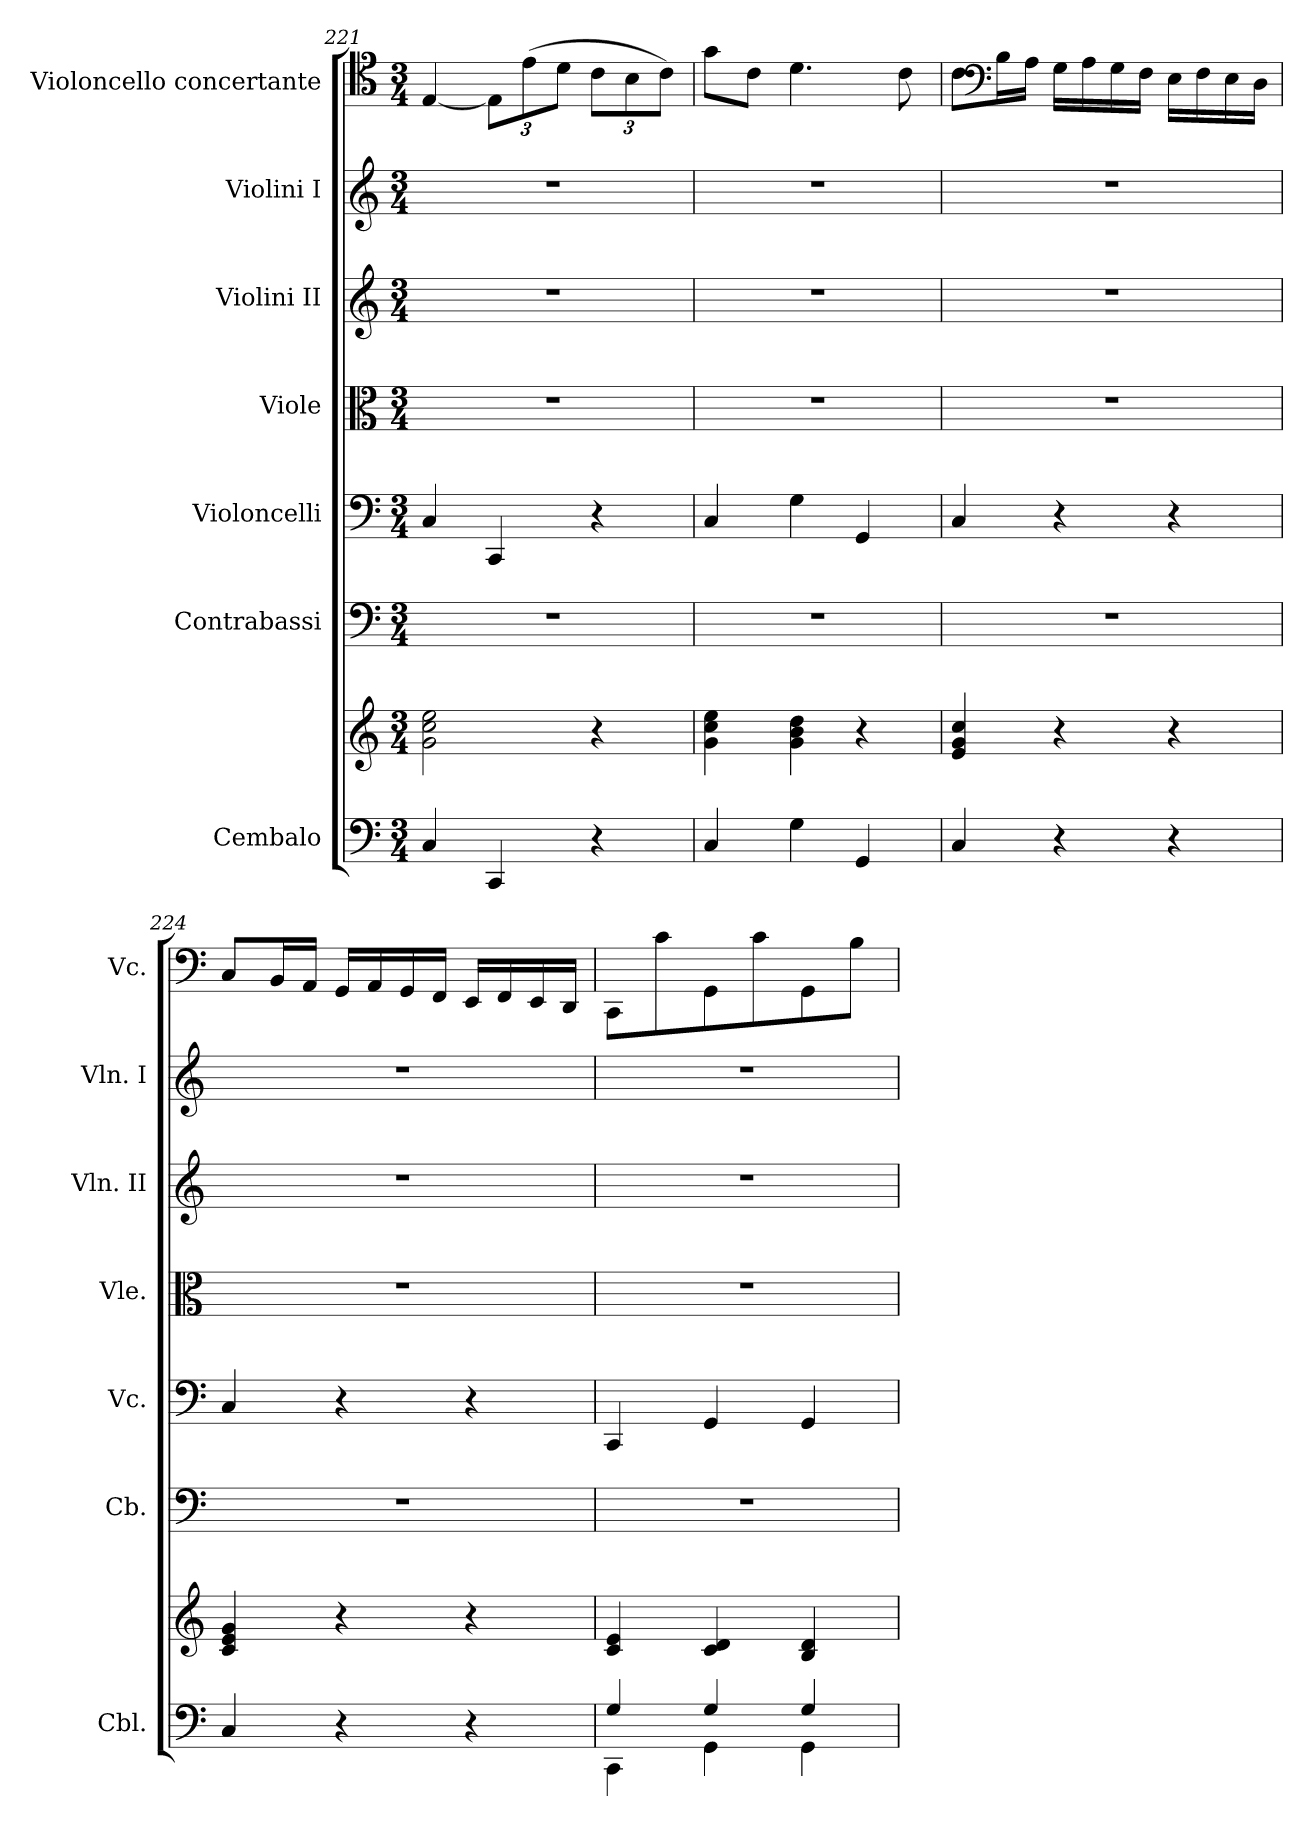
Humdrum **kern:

**kern	**kern	**kern	**kern	**kern	**kern	**kern	**kern
*part7	*part7	*part6	*part5	*part4	*part3	*part2	*part1
*staff8	*staff7	*staff6	*staff5	*staff4	*staff3	*staff2	*staff1
*I"Cembalo	*	*I"Contrabassi	*I"Violoncelli	*I"Viole	*I"Violini II	*I"Violini I	*I"Violoncello  concertante
*I'Cbl.	*	*I'Cb.	*I'Vc.	*I'Vle.	*I'Vln. II	*I'Vln. I	*I'Vc.
*clefF4	*clefG2	*clefF4	*clefF4	*clefC3	*clefG2	*clefG2	*clefC4
*	*	*ITrd7c12	*	*	*	*	*
*k[]	*k[]	*k[]	*k[]	*k[]	*k[]	*k[]	*k[]
*M3/4	*M3/4	*M3/4	*M3/4	*M3/4	*M3/4	*M3/4	*M3/4
=221	=221	=221	=221	=221	=221	=221	=221
4C/	2g\ 2cc\ 2ee\	2.r	4C/	2.r	2.r	2.r	[4E/
*	*	*	*	*	*	*	*Xbrackettup
4CC/	.	.	4CC/	.	.	.	12E\L]
.	.	.	.	.	.	.	(>12e\
.	.	.	.	.	.	.	12d\J
4r	4r	.	4r	.	.	.	12c\L
.	.	.	.	.	.	.	12B\
.	.	.	.	.	.	.	12c\J)
=222	=222	=222	=222	=222	=222	=222	=222
4C/	4g\ 4cc\ 4ee\	2.r	4C/	2.r	2.r	2.r	8g\L
.	.	.	.	.	.	.	8c\J
4G\	4g\ 4b\ 4dd\	.	4G\	.	.	.	4.d\
4GG/	4r	.	4GG/	.	.	.	.
.	.	.	.	.	.	.	8c\
!!LO:PB:g=z
=223	=223	=223	=223	=223	=223	=223	=223
4C/	4e/ 4g/ 4cc/	2.r	4C/	2.r	2.r	2.r	8c\L
*	*	*	*	*	*	*	*clefF4
.	.	.	.	.	.	.	16B\L
.	.	.	.	.	.	.	16A\JJ
4r	4r	.	4r	.	.	.	16G\LL
.	.	.	.	.	.	.	16A\
.	.	.	.	.	.	.	16G\
.	.	.	.	.	.	.	16F\JJ
4r	4r	.	4r	.	.	.	16E\LL
.	.	.	.	.	.	.	16F\
.	.	.	.	.	.	.	16E\
.	.	.	.	.	.	.	16D\JJ
=224	=224	=224	=224	=224	=224	=224	=224
4C/	4c/ 4e/ 4g/	2.r	4C/	2.r	2.r	2.r	8C/L
.	.	.	.	.	.	.	16BB/L
.	.	.	.	.	.	.	16AA/JJ
4r	4r	.	4r	.	.	.	16GG/LL
.	.	.	.	.	.	.	16AA/
.	.	.	.	.	.	.	16GG/
.	.	.	.	.	.	.	16FF/JJ
4r	4r	.	4r	.	.	.	16EE/LL
.	.	.	.	.	.	.	16FF/
.	.	.	.	.	.	.	16EE/
.	.	.	.	.	.	.	16DD/JJ
=225	=225	=225	=225	=225	=225	=225	=225
*^	*	*	*	*	*	*	*
4CC\	4G/	4c/ 4e/	2.r	4CC/	2.r	2.r	2.r	8CC\L
.	.	.	.	.	.	.	.	8c\
4GG\	4G/	4c/ 4d/	.	4GG/	.	.	.	8GG\
.	.	.	.	.	.	.	.	8c\
4GG\	4G/	4B/ 4d/	.	4GG/	.	.	.	8GG\
.	.	.	.	.	.	.	.	8B\J
*v	*v	*	*	*	*	*	*	*
=	=	=	=	=	=	=	=
*-	*-	*-	*-	*-	*-	*-	*-
